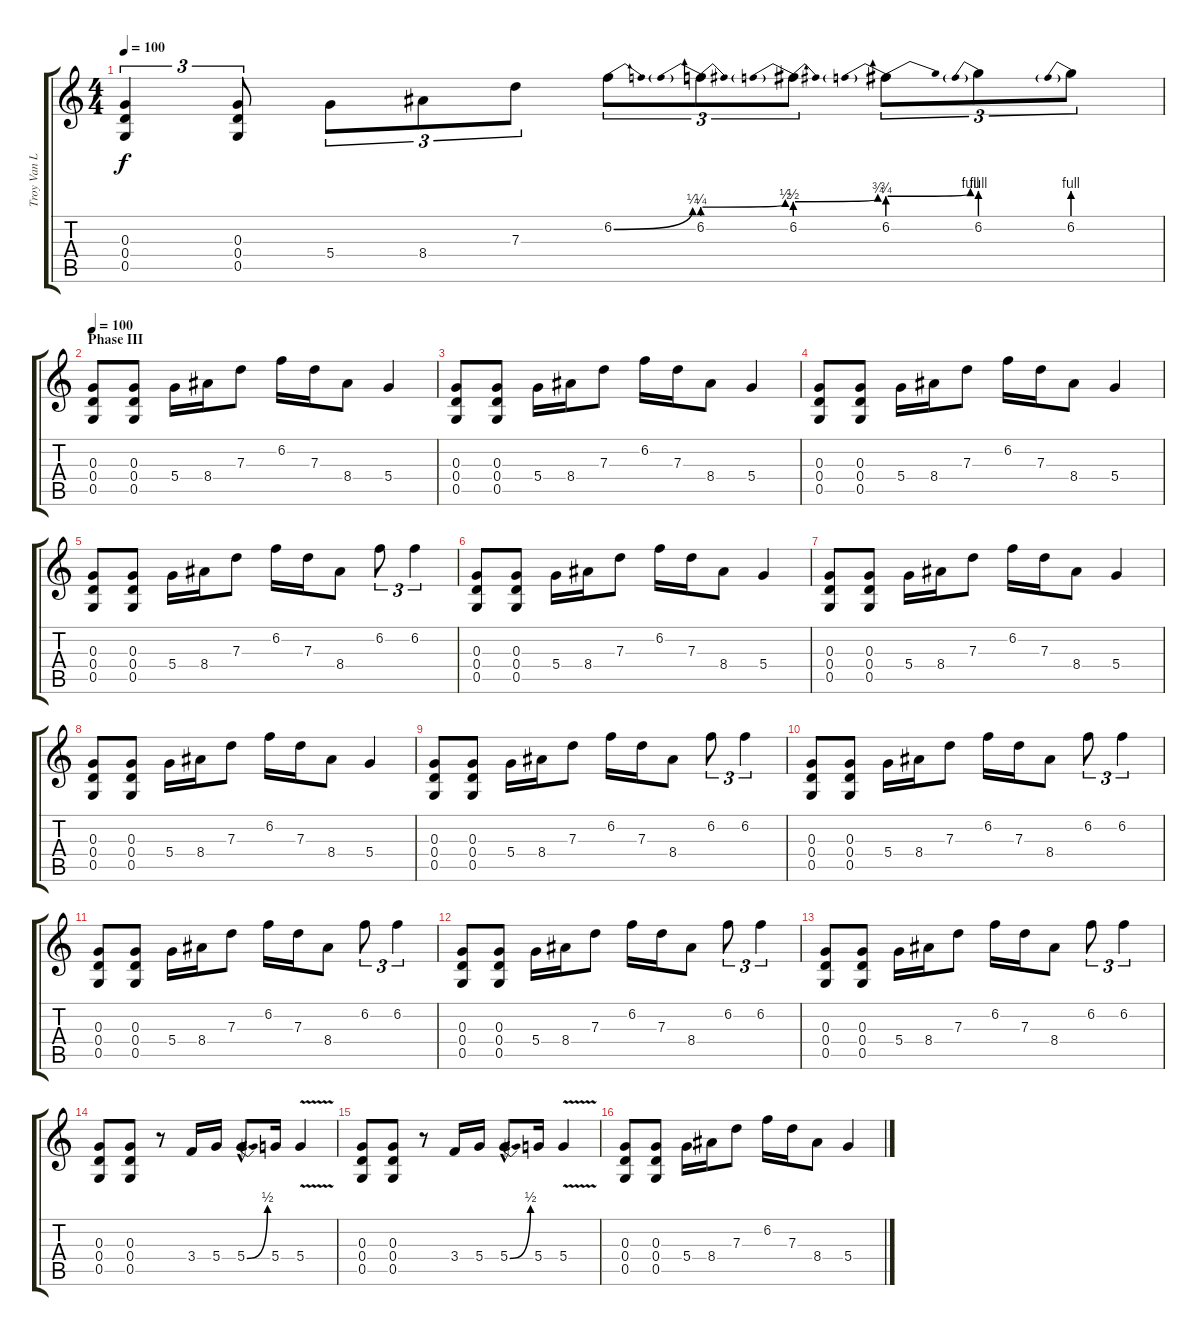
\track ("Troy Van Leuwen" "Troy Van L") {instrument overdrivenguitar}
\staff {score tabs}
\tuning (E4 B3 G3 D3 G2 E2) {hide}
\ts (4 4)
\tempo 100
\clef g2
\ks c
(0.3 0.4 0.5).4{tu (3 2) dy f} (0.3 0.4 0.5).8{tu (3 2)} 5.4.8{tu (3 2)} 8.4.8{tu (3 2)} 7.3.8{tu (3 2)} 6.2{be (bend 0 0 60 1)}.8{tu (3 2)} 6.2{be (prebendbend 0 1 60 2)}.8{tu (3 2)} 6.2{be (prebendbend 0 2 60 3)}.8{tu (3 2)} 6.2{be (prebendbend 0 3 60 4)}.8{tu (3 2)} 6.2{be (prebend 0 4 60 4)}.8{tu (3 2)} 6.2{be (prebend 0 4 60 4)}.8{tu (3 2)} |
\section ("" "Phase III")
\tempo 100
(0.3 0.4 0.5).8 (0.3 0.4 0.5).8 5.4.16 8.4.16 7.3.8 6.2.16 7.3.16 8.4.8 5.4.4 |
(0.3 0.4 0.5).8 (0.3 0.4 0.5).8 5.4.16 8.4.16 7.3.8 6.2.16 7.3.16 8.4.8 5.4.4 |
(0.3 0.4 0.5).8 (0.3 0.4 0.5).8 5.4.16 8.4.16 7.3.8 6.2.16 7.3.16 8.4.8 5.4.4 |
(0.3 0.4 0.5).8 (0.3 0.4 0.5).8 5.4.16 8.4.16 7.3.8 6.2.16 7.3.16 8.4.8 6.2.8{tu (3 2)} 6.2.4{tu (3 2)} |
(0.3 0.4 0.5).8 (0.3 0.4 0.5).8 5.4.16 8.4.16 7.3.8 6.2.16 7.3.16 8.4.8 5.4.4 |
(0.3 0.4 0.5).8 (0.3 0.4 0.5).8 5.4.16 8.4.16 7.3.8 6.2.16 7.3.16 8.4.8 5.4.4 |
(0.3 0.4 0.5).8 (0.3 0.4 0.5).8 5.4.16 8.4.16 7.3.8 6.2.16 7.3.16 8.4.8 5.4.4 |
(0.3 0.4 0.5).8 (0.3 0.4 0.5).8 5.4.16 8.4.16 7.3.8 6.2.16 7.3.16 8.4.8 6.2.8{tu (3 2)} 6.2.4{tu (3 2)} |
(0.3 0.4 0.5).8 (0.3 0.4 0.5).8 5.4.16 8.4.16 7.3.8 6.2.16 7.3.16 8.4.8 6.2.8{tu (3 2)} 6.2.4{tu (3 2)} |
(0.3 0.4 0.5).8 (0.3 0.4 0.5).8 5.4.16 8.4.16 7.3.8 6.2.16 7.3.16 8.4.8 6.2.8{tu (3 2)} 6.2.4{tu (3 2)} |
(0.3 0.4 0.5).8 (0.3 0.4 0.5).8 5.4.16 8.4.16 7.3.8 6.2.16 7.3.16 8.4.8 6.2.8{tu (3 2)} 6.2.4{tu (3 2)} |
(0.3 0.4 0.5).8 (0.3 0.4 0.5).8 5.4.16 8.4.16 7.3.8 6.2.16 7.3.16 8.4.8 6.2.8{tu (3 2)} 6.2.4{tu (3 2)} |
(0.3 0.4 0.5).8 (0.3 0.4 0.5).8 r.8 3.4.16 5.4.16 5.4{be (bend 0 0 60 2) hac}.8{d} 5.4.16 5.4{v}.4 |
(0.3 0.4 0.5).8 (0.3 0.4 0.5).8 r.8 3.4.16 5.4.16 5.4{be (bend 0 0 60 2) hac}.8{d} 5.4.16 5.4{v}.4 |
(0.3 0.4 0.5).8 (0.3 0.4 0.5).8 5.4.16 8.4.16 7.3.8 6.2.16 7.3.16 8.4.8 5.4.4
